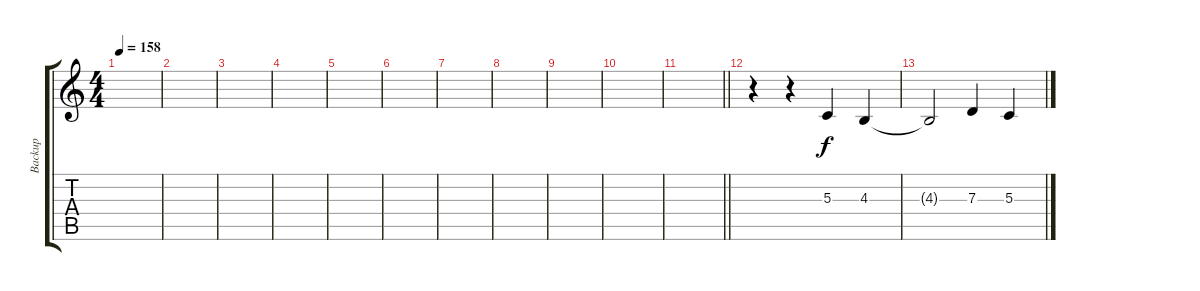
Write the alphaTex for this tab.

\track ("Backup" "Backup") {instrument altosax}
\staff {score tabs}
\tuning (E4 B3 G3 D3 A2 E2) {hide}
\ts (4 4)
\tempo 158
\clef g2
\ks c
|
|
|
|
|
|
|
|
|
|
\barLineRight lightlight
|
r.4{volume 14} r.4 5.3.4 4.3.4 |
4.3{t}.2 7.3.4 5.3.4
